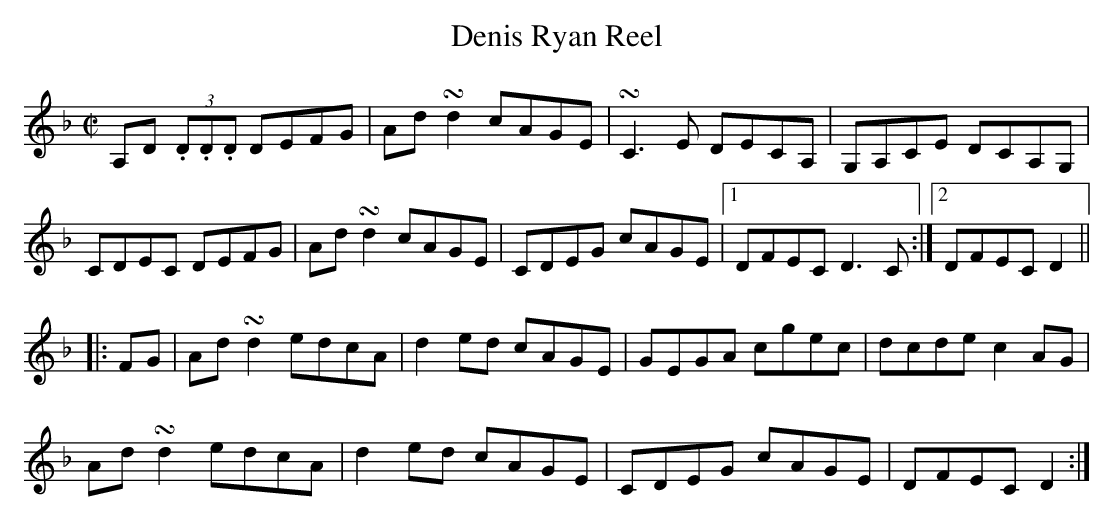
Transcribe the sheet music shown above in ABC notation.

X:1
U: ~ = !turn!
T:Denis Ryan Reel
L:1/8
M:C|
K:DAeo
A,D (3.D.D.D DEFG | Ad ~d2 cAGE | ~C3 E DECA, | G,A,CE DCA,G, |
CDEC DEFG | Ad ~d2 cAGE | CDEG cAGE | [1 DFEC D3 C :| [2 DFEC D2 ||
|: FG | Ad ~d2 edcA | d2 ed cAGE | GEGA cgec | dcde c2 AG |
Ad ~d2 edcA | d2 ed cAGE | CDEG cAGE | DFEC D2 :|]
